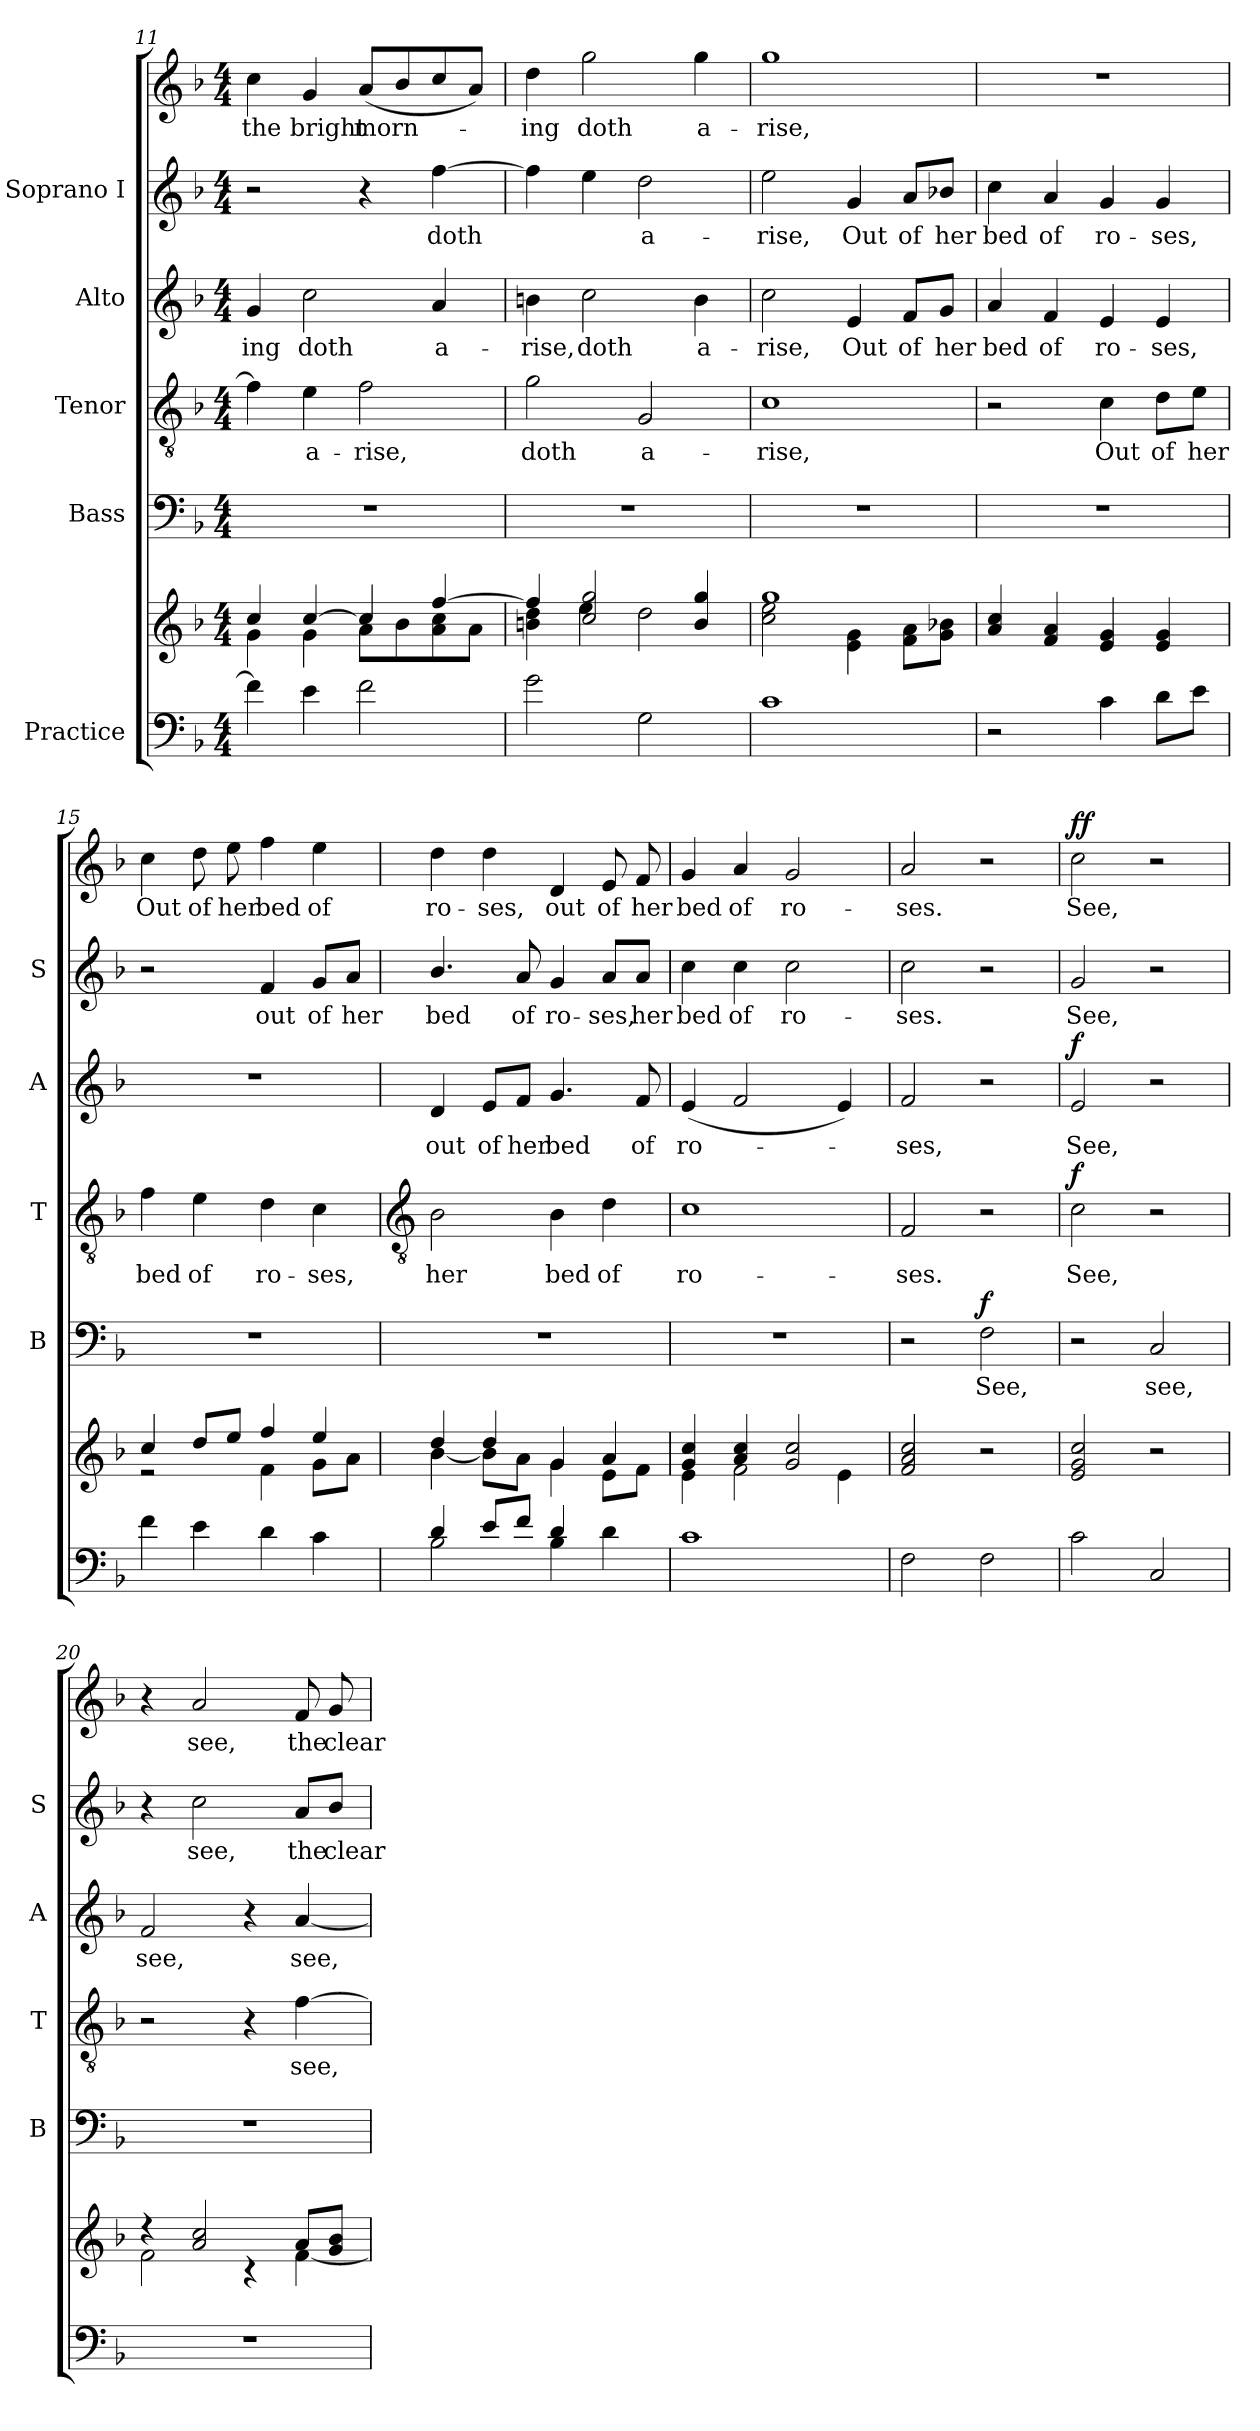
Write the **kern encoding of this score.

**kern	**kern	**kern	**text	**dynam	**kern	**text	**dynam	**kern	**text	**dynam	**kern	**text	**kern	**text	**dynam
*part5	*part5	*part4	*part4	*part4	*part3	*part3	*part3	*part2	*part2	*part2	*part1	*part1	*part1	*part1	*part1
*staff7	*staff6	*staff5	*staff5	*staff5	*staff4	*staff4	*staff4	*staff3	*staff3	*staff3	*staff2	*staff2	*staff1	*staff1	*staff1/2
*I"Practice	*	*I"Bass	*	*	*I"Tenor	*	*	*I"Alto	*	*	*I"Soprano I	*	*	*	*
*	*	*I'B	*	*	*I'T	*	*	*I'A	*	*	*I'S	*	*	*	*
!!LO:LB:g=z
*clefF4	*clefG2	*clefF4	*	*	*clefGv2	*	*	*clefG2	*	*	*clefG2	*	*clefG2	*	*
*k[b-]	*k[b-]	*k[b-]	*	*	*k[b-]	*	*	*k[b-]	*	*	*k[b-]	*	*k[b-]	*	*
*F:	*F:	*F:	*	*	*F:	*	*	*F:	*	*	*F:	*	*F:	*	*
*M4/4	*M4/4	*M4/4	*	*	*M4/4	*	*	*M4/4	*	*	*M4/4	*	*M4/4	*	*
=11	=11	=11	=11	=11	=11	=11	=11	=11	=11	=11	=11	=11	=11	=11	=11
*	*^	*	*	*	*	*	*	*	*	*	*	*	*	*	*
!	!	!	!	!	!	!	!	!	!	!LO:LY:b	!	!	!	!	!LO:LY:b	!
4f]	4cc/	4g\	1r	.	.	4f]	.	.	4g	-ing	.	2r	.	4cc	the	.
!	!	!	!	!	!	!	!LO:LY:b	!	!	!LO:LY:b	!	!	!	!	!LO:LY:b	!
4e	[4cc/	4g\	.	.	.	4e	a-	.	2cc	doth	.	.	.	4g	bright	.
!	!	!	!	!	!	!	!LO:LY:b	!	!	!	!	!	!	!	!LO:LY:b	!
2f	4cc/]	8a\L	.	.	.	2f	-rise,	.	.	.	.	4r	.	(<8a/L	morn-	.
.	.	8b-\	.	.	.	.	.	.	.	.	.	.	.	8b-/	.	.
!	!	!	!	!	!	!	!	!	!	!LO:LY:b	!	!	!LO:LY:b	!	!	!
.	[4ff/	8a\ 8cc\	.	.	.	.	.	.	4a	a-	.	[4ff	doth	8cc/	.	.
.	.	8a\J	.	.	.	.	.	.	.	.	.	.	.	8a/J)	.	.
=12	=12	=12	=12	=12	=12	=12	=12	=12	=12	=12	=12	=12	=12	=12	=12	=12
!	!	!	!	!	!	!	!LO:LY:b	!	!	!LO:LY:b	!	!	!	!	!LO:LY:b	!
2g	4ff/]	4bn\ 4dd\	1r	.	.	2g	doth	.	4bn	-rise,	.	4ff]	.	4dd	ing	.
!	!	!	!	!	!	!	!	!	!	!LO:LY:b	!	!	!	!	!LO:LY:b	!
.	2cc/ 2gg/	4ee\	.	.	.	.	.	.	2cc	doth	.	4ee	.	2gg	doth	.
!	!	!	!	!	!	!	!LO:LY:b	!	!	!	!	!	!LO:LY:b	!	!	!
2G	.	2dd\	.	.	.	2G	a-	.	.	.	.	2dd	-a-	.	.	.
!	!	!	!	!	!	!	!	!	!	!LO:LY:b	!	!	!	!	!LO:LY:b	!
.	4b/ 4gg/	.	.	.	.	.	.	.	4b	a-	.	.	.	4gg	a-	.
=13	=13	=13	=13	=13	=13	=13	=13	=13	=13	=13	=13	=13	=13	=13	=13	=13
!	!	!	!	!	!	!	!LO:LY:b	!	!	!LO:LY:b	!	!	!LO:LY:b	!	!LO:LY:b	!
1c	1gg/	2cc\ 2ee\	1r	.	.	1c	-rise,	.	2cc	-rise,	.	2ee	rise,	1gg	-rise,	.
!	!	!	!	!	!	!	!	!	!	!LO:LY:b	!	!	!LO:LY:b	!	!	!
.	.	4e\ 4g\	.	.	.	.	.	.	4e	Out	.	4g	Out	.	.	.
!	!	!	!	!	!	!	!	!	!	!LO:LY:b	!	!	!LO:LY:b	!	!	!
.	.	8f\ 8a\L	.	.	.	.	.	.	8f/L	of	.	8a/L	of	.	.	.
!	!	!	!	!	!	!	!	!	!	!LO:LY:b	!	!	!LO:LY:b	!	!	!
.	.	8g\ 8b-X\J	.	.	.	.	.	.	8g/J	her	.	8b-X/J	her	.	.	.
=14	=14	=14	=14	=14	=14	=14	=14	=14	=14	=14	=14	=14	=14	=14	=14	=14
!	!	!	!	!	!	!	!	!	!	!LO:LY:b	!	!	!LO:LY:b	!	!	!
2r	4a/ 4cc/	2ryy	1r	.	.	2r	.	.	4a	bed	.	4cc	bed	1r	.	.
!	!	!	!	!	!	!	!	!	!	!LO:LY:b	!	!	!LO:LY:b	!	!	!
.	4f/ 4a/	.	.	.	.	.	.	.	4f	of	.	4a	of	.	.	.
!	!	!	!	!	!	!	!LO:LY:b	!	!	!LO:LY:b	!	!	!LO:LY:b	!	!	!
4c	4e/ 4g/	2ryy	.	.	.	4c	Out	.	4e	ro-	.	4g	ro-	.	.	.
!	!	!	!	!	!	!	!LO:LY:b	!	!	!LO:LY:b	!	!	!LO:LY:b	!	!	!
8dL	4e/ 4g/	.	.	.	.	8d\L	of	.	4e	-ses,	.	4g	-ses,	.	.	.
!	!	!	!	!	!	!	!LO:LY:b	!	!	!	!	!	!	!	!	!
8eJ	.	.	.	.	.	8e\J	her	.	.	.	.	.	.	.	.	.
=15	=15	=15	=15	=15	=15	=15	=15	=15	=15	=15	=15	=15	=15	=15	=15	=15
!	!	!	!	!	!	!	!LO:LY:b	!	!	!	!	!	!	!	!LO:LY:b	!
4f\	4cc/	2r	1r	.	.	4f	bed	.	1r	.	.	2r	.	4cc	Out	.
!	!	!	!	!	!	!	!LO:LY:b	!	!	!	!	!	!	!	!LO:LY:b	!
4e\	8dd/L	.	.	.	.	4e	of	.	.	.	.	.	.	8dd	of	.
!	!	!	!	!	!	!	!	!	!	!	!	!	!	!	!LO:LY:b	!
.	8ee/J	.	.	.	.	.	.	.	.	.	.	.	.	8ee	her	.
!	!	!	!	!	!	!	!LO:LY:b	!	!	!	!	!	!LO:LY:b	!	!LO:LY:b	!
4d\	4ff/	4f\	.	.	.	4d	ro-	.	.	.	.	4f	out	4ff	bed	.
!	!	!	!	!	!	!	!LO:LY:b	!	!	!	!	!	!LO:LY:b	!	!LO:LY:b	!
4c\	4ee/	8g\L	.	.	.	4c	-ses,	.	.	.	.	8g/L	of	4ee	of	.
!	!	!	!	!	!	!	!	!	!	!	!	!	!LO:LY:b	!	!	!
.	.	8a\J	.	.	.	.	.	.	.	.	.	8a/J	her	.	.	.
!!LO:LB:g=z
=16	=16	=16	=16	=16	=16	=16	=16	=16	=16	=16	=16	=16	=16	=16	=16	=16
*	*	*	*	*	*	*clefGv2	*	*	*	*	*	*	*	*	*	*
*^	*	*	*	*	*	*	*	*	*	*	*	*	*	*	*	*
!	!	!	!	!	!	!	!	!LO:LY:b	!	!	!LO:LY:b	!	!	!LO:LY:b	!	!LO:LY:b	!
4d/	2B-\	4dd/	[4b-\	1r	.	.	2B-	her	.	4d	out	.	4.b-/	bed	4dd	ro-	.
!	!	!	!	!	!	!	!	!	!	!	!LO:LY:b	!	!	!	!	!LO:LY:b	!
8e/L	.	4dd/	8b-\L]	.	.	.	.	.	.	8e/L	of	.	.	.	4dd	-ses,	.
!	!	!	!	!	!	!	!	!	!	!	!LO:LY:b	!	!	!LO:LY:b	!	!	!
8f/J	.	.	8a\J	.	.	.	.	.	.	8f/J	her	.	8a	of	.	.	.
!	!	!	!	!	!	!	!	!LO:LY:b	!	!	!LO:LY:b	!	!	!LO:LY:b	!	!LO:LY:b	!
4d/	4B-\	4g/	4g\	.	.	.	4B-	bed	.	4.g	bed	.	4g	ro-	4d	out	.
!	!	!	!	!	!	!	!	!LO:LY:b	!	!	!	!	!	!LO:LY:b	!	!LO:LY:b	!
4d\	4ryy	4a/	8e\L	.	.	.	4d	of	.	.	.	.	8a/L	-ses,	8e	of	.
!	!	!	!	!	!	!	!	!	!	!	!LO:LY:b	!	!	!LO:LY:b	!	!LO:LY:b	!
.	.	.	8f\J	.	.	.	.	.	.	8f	of	.	8a/J	her	8f	her	.
=17	=17	=17	=17	=17	=17	=17	=17	=17	=17	=17	=17	=17	=17	=17	=17	=17	=17
!	!	!	!	!	!	!	!	!LO:LY:b	!	!	!LO:LY:b	!	!	!LO:LY:b	!	!LO:LY:b	!
1c/	2ryy	4g/ 4cc/	4e\	1r	.	.	1c	ro-	.	(<4e	ro-	.	4cc	-bed	4g	bed	.
!	!	!	!	!	!	!	!	!	!	!	!	!	!	!LO:LY:b	!	!LO:LY:b	!
.	.	4a/ 4cc/	2f\	.	.	.	.	.	.	2f	.	.	4cc	of	4a	of	.
!	!	!	!	!	!	!	!	!	!	!	!	!	!	!LO:LY:b	!	!LO:LY:b	!
.	2ryy	2g/ 2cc/	.	.	.	.	.	.	.	.	.	.	2cc	ro-	2g	ro-	.
.	.	.	4e\	.	.	.	.	.	.	4e)	.	.	.	.	.	.	.
=18	=18	=18	=18	=18	=18	=18	=18	=18	=18	=18	=18	=18	=18	=18	=18	=18	=18
!	!	!	!	!	!	!	!	!LO:LY:b	!	!	!LO:LY:b	!	!	!LO:LY:b	!	!LO:LY:b	!
2F\	2ryy	2f/ 2a/ 2cc/	2ryy	2r	.	.	2F	-ses.	.	2f	ses,	.	2cc	ses.	2a	-ses.	.
!	!	!	!	!	!LO:LY:b	!LO:DY:b	!	!	!	!	!	!	!	!	!	!	!
2F\	2ryy	2r	2ryy	2F	See,	f	2r	.	.	2r	.	.	2r	.	2r	.	.
=19	=19	=19	=19	=19	=19	=19	=19	=19	=19	=19	=19	=19	=19	=19	=19	=19	=19
!	!	!	!	!	!	!	!	!LO:LY:b	!LO:DY:b	!	!LO:LY:b	!LO:DY:b	!	!LO:LY:b	!	!LO:LY:b	!LO:DY:b=2
!	!	!	!	!	!	!	!	!	!	!	!	!	!	!	!	!	!LO:DY:n=1:b
2c\	2ryy	2e/ 2g/ 2cc/	2ryy	2r	.	.	2c	See,	f	2e	See,	f	2g	See,	2cc	See,	f f
!	!	!	!	!	!LO:LY:b	!	!	!	!	!	!	!	!	!	!	!	!
2C/	2ryy	2r	2ryy	2C	see,	.	2r	.	.	2r	.	.	2r	.	2r	.	.
=20	=20	=20	=20	=20	=20	=20	=20	=20	=20	=20	=20	=20	=20	=20	=20	=20	=20
!	!	!	!	!	!	!	!	!	!	!	!LO:LY:b	!	!	!	!	!	!
1r	2ryy	4r	2f\	1r	.	.	2r	.	.	2f	see,	.	4r	.	4r	.	.
!	!	!	!	!	!	!	!	!	!	!	!	!	!	!LO:LY:b	!	!LO:LY:b	!
.	.	2a/ 2cc/	.	.	.	.	.	.	.	.	.	.	2cc	see,	2a	see,	.
.	2ryy	.	4r	.	.	.	4r	.	.	4r	.	.	.	.	.	.	.
!	!	!	!	!	!	!	!	!LO:LY:b	!	!	!LO:LY:b	!	!	!LO:LY:b	!	!LO:LY:b	!
.	.	8a/L	[4f\	.	.	.	[4f	see,	.	[4a	see,	.	8a/L	the	8f	the	.
!	!	!	!	!	!	!	!	!	!	!	!	!	!	!LO:LY:b	!	!LO:LY:b	!
.	.	8g/ 8b-/J	.	.	.	.	.	.	.	.	.	.	8b-/J	clear	8g	clear	.
*v	*v	*	*	*	*	*	*	*	*	*	*	*	*	*	*	*	*
*	*v	*v	*	*	*	*	*	*	*	*	*	*	*	*	*	*
=	=	=	=	=	=	=	=	=	=	=	=	=	=	=	=
*-	*-	*-	*-	*-	*-	*-	*-	*-	*-	*-	*-	*-	*-	*-	*-
